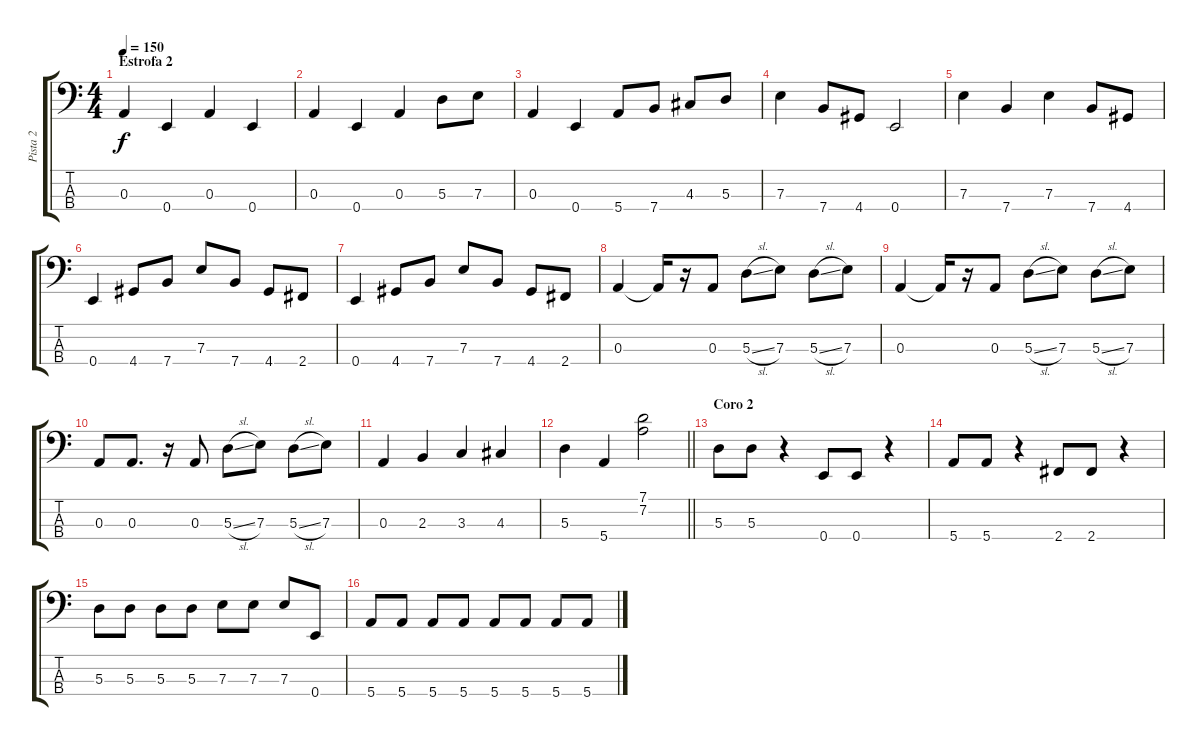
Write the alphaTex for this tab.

\track ("Pista 2" "Pista 2") {mute instrument electricbassfinger}
\staff {score tabs}
\tuning (G2 D2 A1 E1) {hide}
\ts (4 4)
\section ("" "Estrofa 2")
\tempo 150
\clef f4
\ks c
0.3.4{dy f} 0.4.4 0.3.4 0.4.4 |
0.3.4 0.4.4 0.3.4 5.3.8 7.3.8 |
0.3.4 0.4.4 5.4.8 7.4.8 4.3.8 5.3.8 |
7.3.4 7.4.8 4.4.8 0.4.2 |
7.3.4 7.4.4 7.3.4 7.4.8 4.4.8 |
0.4.4 4.4.8 7.4.8 7.3.8 7.4.8 4.4.8 2.4.8 |
0.4.4 4.4.8 7.4.8 7.3.8 7.4.8 4.4.8 2.4.8 |
0.3.4 0.3{t}.16 r.16 0.3.8 5.3{sl}.8 7.3.8 5.3{sl}.8 7.3.8 |
0.3.4 0.3{t}.16 r.16 0.3.8 5.3{sl}.8 7.3.8 5.3{sl}.8 7.3.8 |
0.3.8 0.3.8{d} r.16 0.3.8 5.3{sl}.8 7.3.8 5.3{sl}.8 7.3.8 |
0.3.4 2.3.4 3.3.4 4.3.4 |
\barLineRight lightlight
5.3.4 5.4.4 (7.1 7.2).2 |
\section ("" "Coro 2")
5.3.8 5.3.8 r.4 0.4.8 0.4.8 r.4 |
5.4.8 5.4.8 r.4 2.4.8 2.4.8 r.4 |
5.3.8 5.3.8 5.3.8 5.3.8 7.3.8 7.3.8 7.3.8 0.4.8 |
5.4.8 5.4.8 5.4.8 5.4.8 5.4.8 5.4.8 5.4.8 5.4.8
